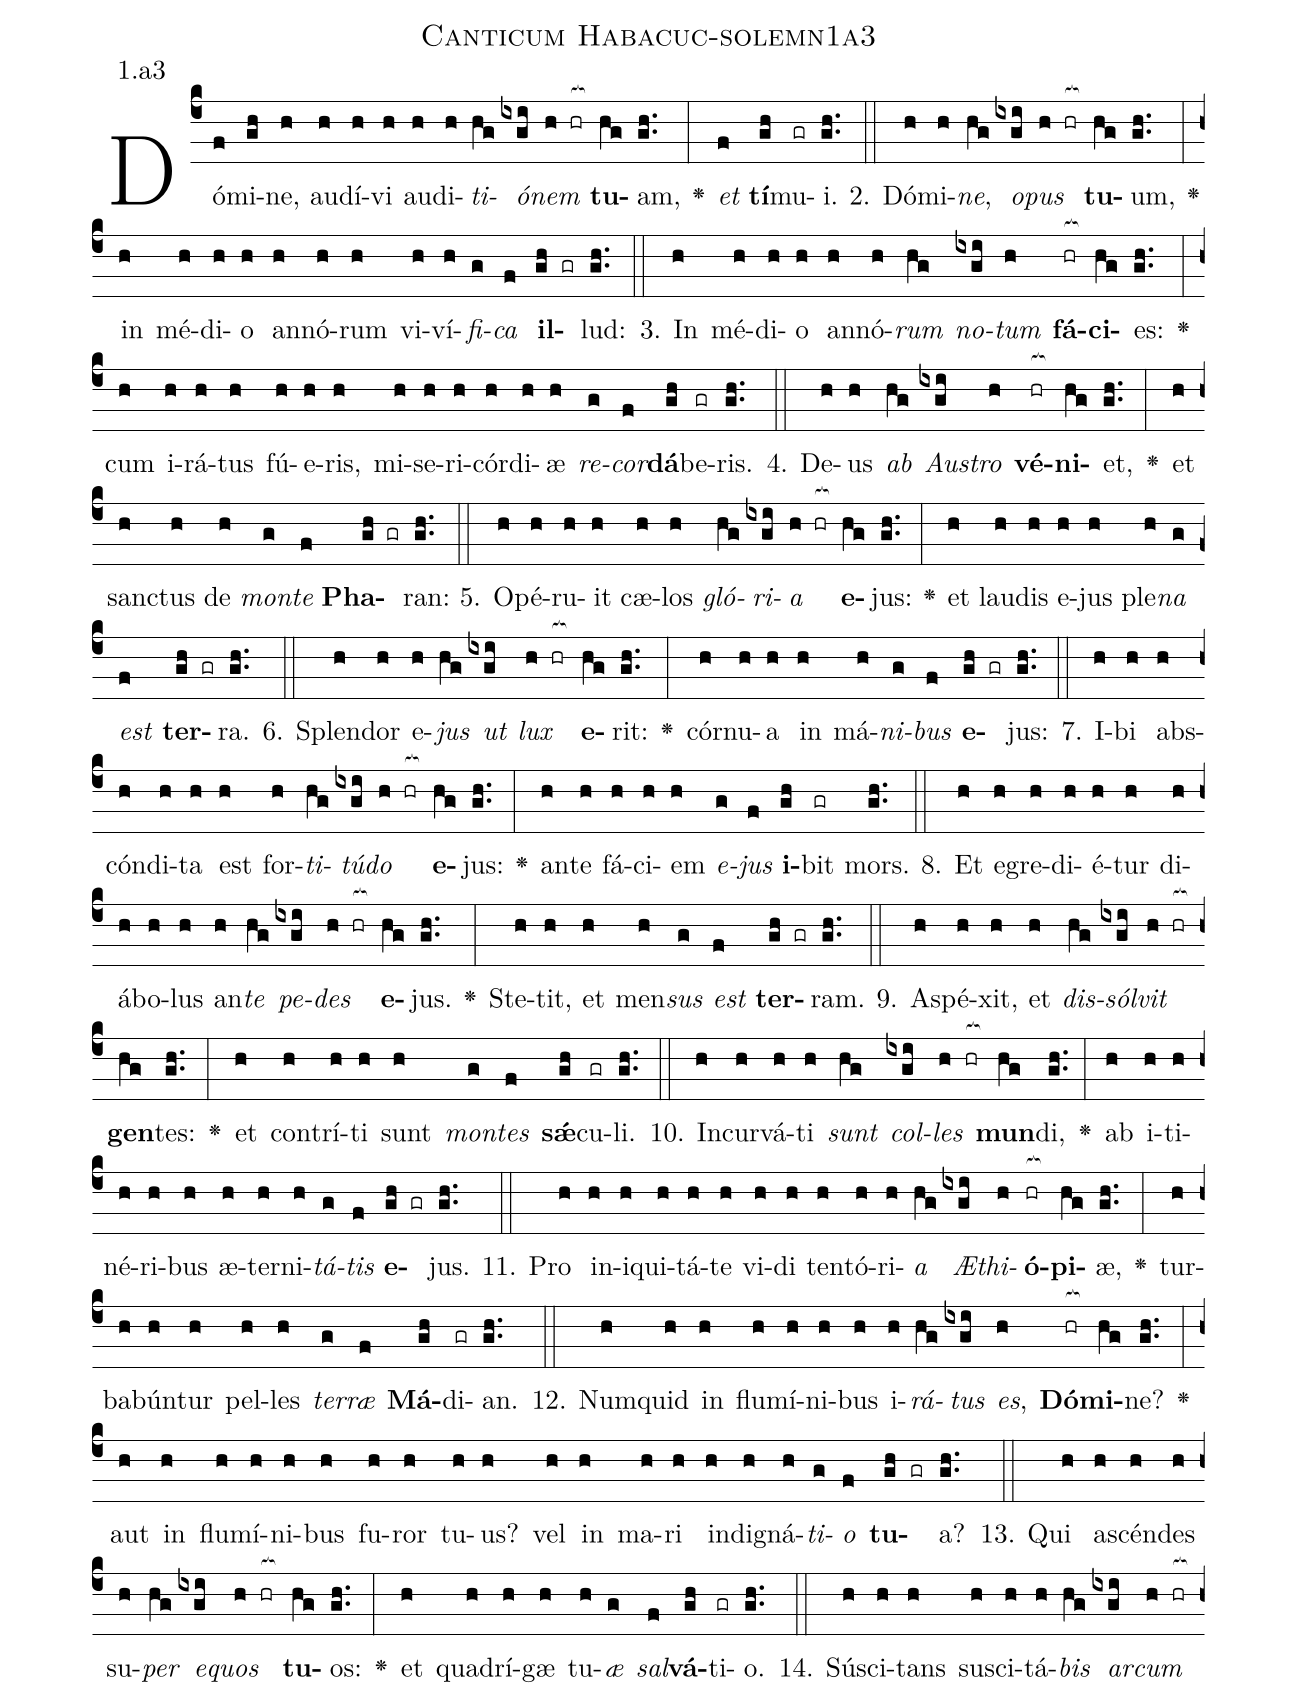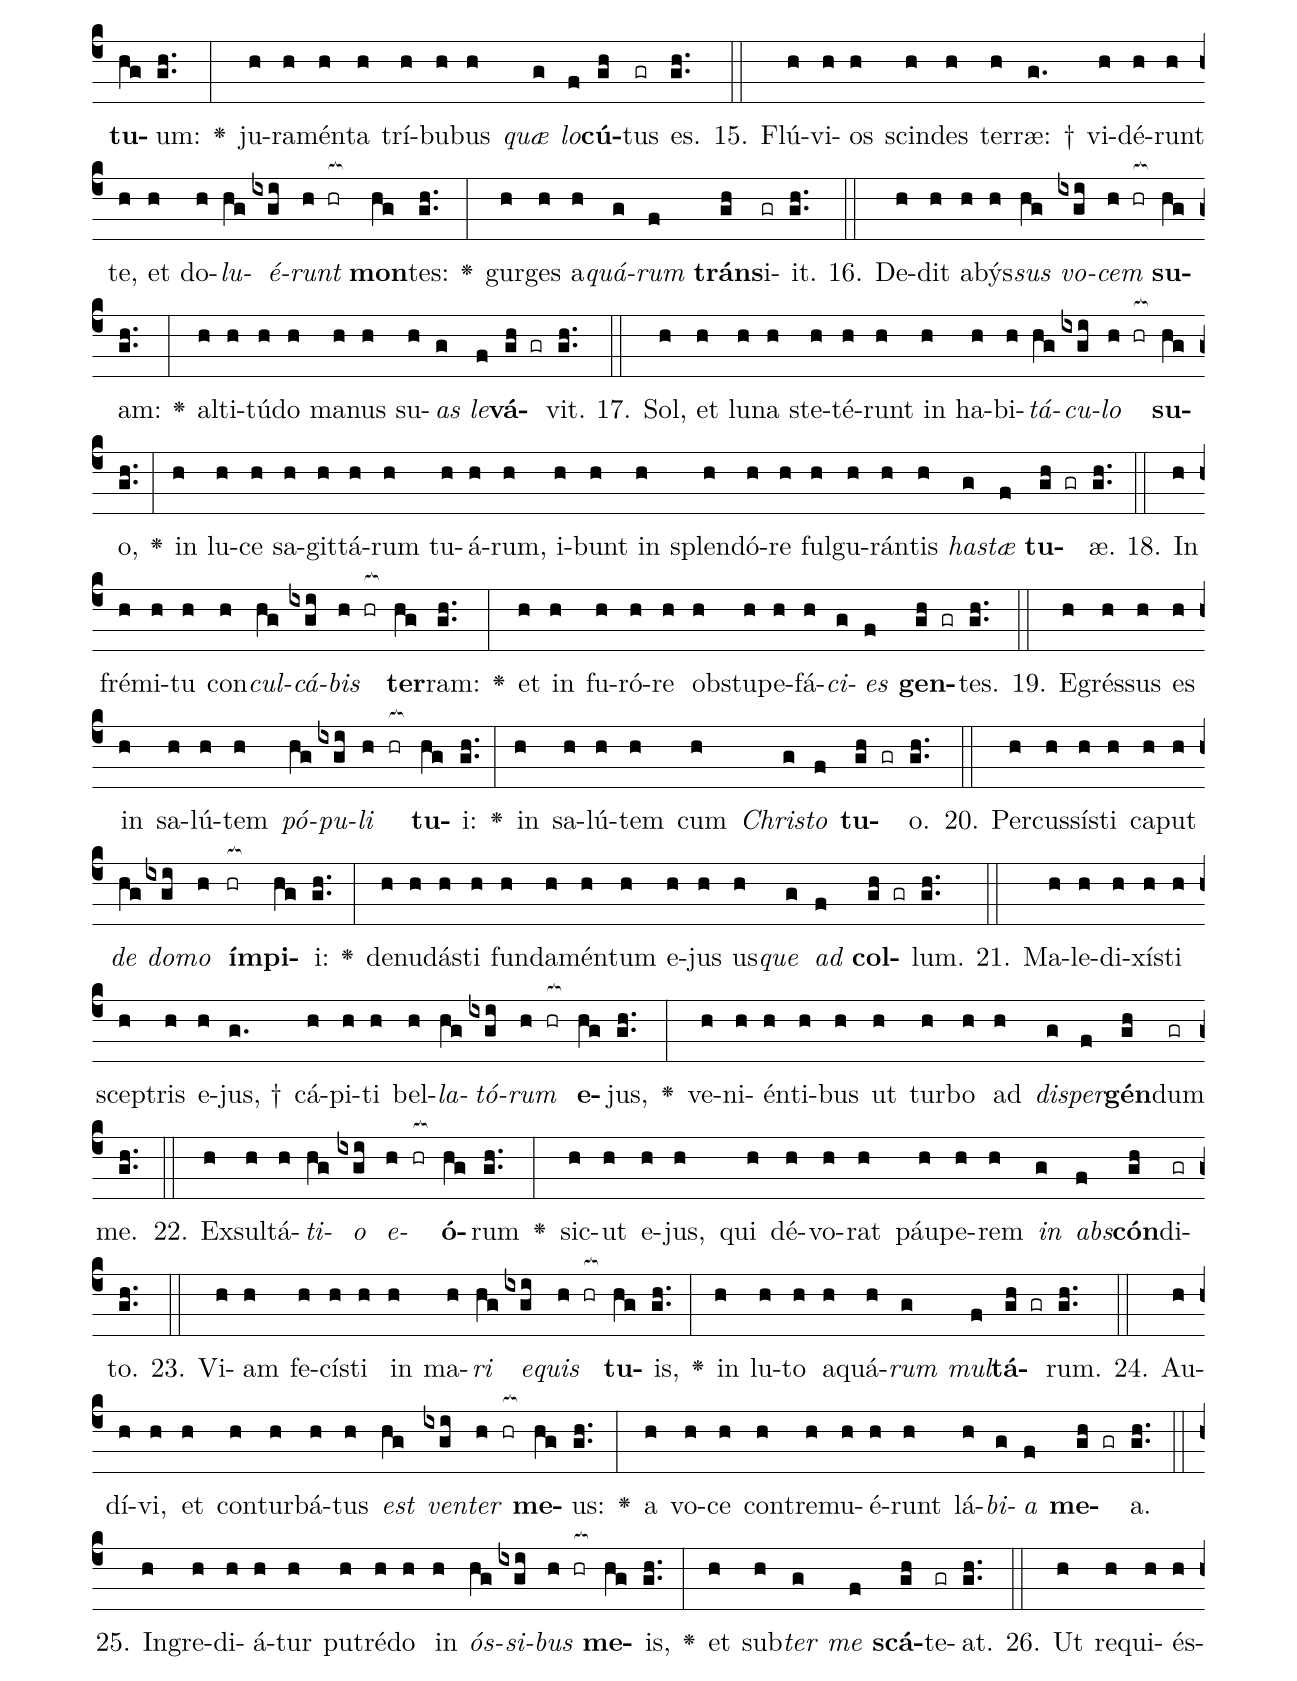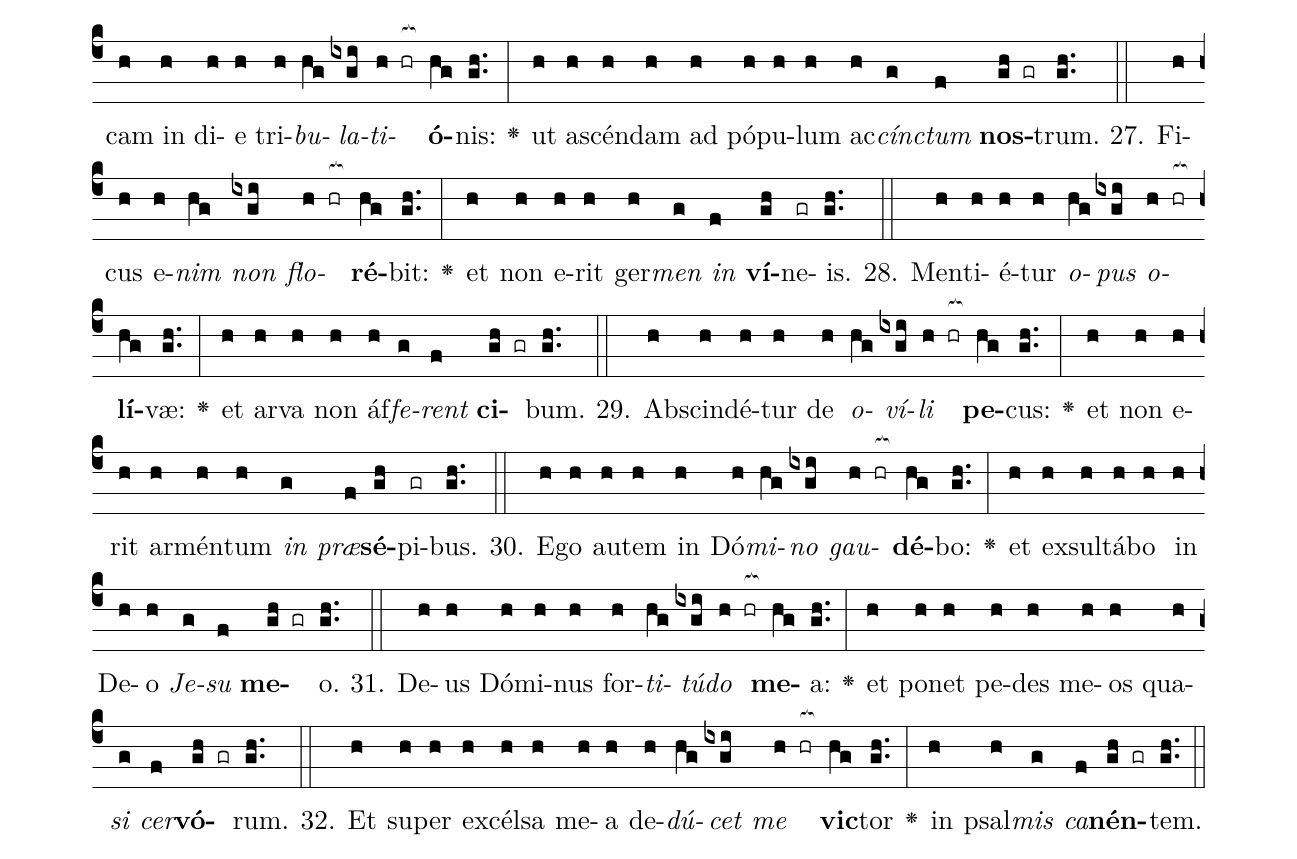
name: Canticum Habacuc-solemn1a3;
annotation: 1.a3;
%%
(c4)Dó(f)mi(gh)ne,(h) au(h)dí(h)vi(h) au(h)di(h)<i>ti</i>(hg)<i>ó</i>(ixgi)<i>nem</i>(h hr[ocb:1{]) <b>tu</b>(hg[ocb:0}])am,(gh..) <v>\greheightstar</v>(:) <i>et</i>(f) <b>tí</b>(gh)mu(gr)i.(gh..) (::)
2. Dó(h)mi(h)<i>ne</i>,(hg) <i>o</i>(ixgi)<i>pus</i>(h hr[ocb:1{]) <b>tu</b>(hg[ocb:0}])um,(gh..) <v>\greheightstar</v>(:) in(h) mé(h)di(h)o(h) an(h)nó(h)rum(h) vi(h)ví(h)<i>fi</i>(g)<i>ca</i>(f) <b>il</b>(gh gr)lud:(gh..) (::)
3. In(h) mé(h)di(h)o(h) an(h)nó(h)<i>rum</i>(hg) <i>no</i>(ixgi)<i>tum</i>(h) <b>fá</b>(hr[ocb:1{])<b>ci</b>(hg[ocb:0}])es:(gh..) <v>\greheightstar</v>(:) cum(h) i(h)rá(h)tus(h) fú(h)e(h)ris,(h) mi(h)se(h)ri(h)cór(h)di(h)æ(h) <i>re</i>(g)<i>cor</i>(f)<b>dá</b>(gh)be(gr)ris.(gh..) (::)
4. De(h)us(h) <i>ab</i>(hg) <i>Aus</i>(ixgi)<i>tro</i>(h) <b>vé</b>(hr[ocb:1{])<b>ni</b>(hg[ocb:0}])et,(gh..) <v>\greheightstar</v>(:) et(h) sanc(h)tus(h) de(h) <i>mon</i>(g)<i>te</i>(f) <b>Pha</b>(gh gr)ran:(gh..) (::)
5. O(h)pé(h)ru(h)it(h) cæ(h)los(h) <i>gló</i>(hg)<i>ri</i>(ixgi)<i>a</i>(h hr[ocb:1{]) <b>e</b>(hg[ocb:0}])jus:(gh..) <v>\greheightstar</v>(:) et(h) lau(h)dis(h) e(h)jus(h) ple(h)<i>na</i>(g) <i>est</i>(f) <b>ter</b>(gh gr)ra.(gh..) (::)
6. Splen(h)dor(h) e(h)<i>jus</i>(hg) <i>ut</i>(ixgi) <i>lux</i>(h hr[ocb:1{]) <b>e</b>(hg[ocb:0}])rit:(gh..) <v>\greheightstar</v>(:) cór(h)nu(h)a(h) in(h) má(h)<i>ni</i>(g)<i>bus</i>(f) <b>e</b>(gh gr)jus:(gh..) (::)
7. I(h)bi(h) abs(h)cón(h)di(h)ta(h) est(h) for(h)<i>ti</i>(hg)<i>tú</i>(ixgi)<i>do</i>(h hr[ocb:1{]) <b>e</b>(hg[ocb:0}])jus:(gh..) <v>\greheightstar</v>(:) an(h)te(h) fá(h)ci(h)em(h) <i>e</i>(g)<i>jus</i>(f) <b>i</b>(gh)bit(gr) mors.(gh..) (::)
8. Et(h) e(h)gre(h)di(h)é(h)tur(h) di(h)á(h)bo(h)lus(h) an(h)<i>te</i>(hg) <i>pe</i>(ixgi)<i>des</i>(h hr[ocb:1{]) <b>e</b>(hg[ocb:0}])jus.(gh..) <v>\greheightstar</v>(:) Ste(h)tit,(h) et(h) men(h)<i>sus</i>(g) <i>est</i>(f) <b>ter</b>(gh gr)ram.(gh..) (::)
9. A(h)spé(h)xit,(h) et(h) <i>dis</i>(hg)<i>sól</i>(ixgi)<i>vit</i>(h hr[ocb:1{]) <b>gen</b>(hg[ocb:0}])tes:(gh..) <v>\greheightstar</v>(:) et(h) con(h)trí(h)ti(h) sunt(h) <i>mon</i>(g)<i>tes</i>(f) <b>sǽ</b>(gh)cu(gr)li.(gh..) (::)
10. In(h)cur(h)vá(h)ti(h) <i>sunt</i>(hg) <i>col</i>(ixgi)<i>les</i>(h hr[ocb:1{]) <b>mun</b>(hg[ocb:0}])di,(gh..) <v>\greheightstar</v>(:) ab(h) i(h)ti(h)né(h)ri(h)bus(h) æ(h)ter(h)ni(h)<i>tá</i>(g)<i>tis</i>(f) <b>e</b>(gh gr)jus.(gh..) (::)
11. Pro(h) in(h)i(h)qui(h)tá(h)te(h) vi(h)di(h) ten(h)tó(h)ri(h)<i>a</i>(hg) <i>Æ</i>(ixgi)<i>thi</i>(h)<b>ó</b>(hr[ocb:1{])<b>pi</b>(hg[ocb:0}])æ,(gh..) <v>\greheightstar</v>(:) tur(h)ba(h)bún(h)tur(h) pel(h)les(h) <i>ter</i>(g)<i>ræ</i>(f) <b>Má</b>(gh)di(gr)an.(gh..) (::)
12. Num(h)quid(h) in(h) flu(h)mí(h)ni(h)bus(h) i(h)<i>rá</i>(hg)<i>tus</i>(ixgi) <i>es</i>,(h) <b>Dó</b>(hr[ocb:1{])<b>mi</b>(hg[ocb:0}])ne?(gh..) <v>\greheightstar</v>(:) aut(h) in(h) flu(h)mí(h)ni(h)bus(h) fu(h)ror(h) tu(h)us?(h) vel(h) in(h) ma(h)ri(h) in(h)di(h)gná(h)<i>ti</i>(g)<i>o</i>(f) <b>tu</b>(gh gr)a?(gh..) (::)
13. Qui(h) a(h)scén(h)des(h) su(h)<i>per</i>(hg) <i>e</i>(ixgi)<i>quos</i>(h hr[ocb:1{]) <b>tu</b>(hg[ocb:0}])os:(gh..) <v>\greheightstar</v>(:) et(h) qua(h)drí(h)gæ(h) tu(h)<i>æ</i>(g) <i>sal</i>(f)<b>vá</b>(gh)ti(gr)o.(gh..) (::)
14. Sú(h)sci(h)tans(h) su(h)sci(h)tá(h)<i>bis</i>(hg) <i>ar</i>(ixgi)<i>cum</i>(h hr[ocb:1{]) <b>tu</b>(hg[ocb:0}])um:(gh..) <v>\greheightstar</v>(:) ju(h)ra(h)mén(h)ta(h) trí(h)bu(h)bus(h) <i>quæ</i>(g) <i>lo</i>(f)<b>cú</b>(gh)tus(gr) es.(gh..) (::)
15. Flú(h)vi(h)os(h) scin(h)des(h) ter(h)ræ: †(g.) vi(h)dé(h)runt(h) te,(h) et(h) do(h)<i>lu</i>(hg)<i>é</i>(ixgi)<i>runt</i>(h hr[ocb:1{]) <b>mon</b>(hg[ocb:0}])tes:(gh..) <v>\greheightstar</v>(:) gur(h)ges(h) a(h)<i>quá</i>(g)<i>rum</i>(f) <b>tráns</b>(gh)i(gr)it.(gh..) (::)
16. De(h)dit(h) a(h)býs(h)<i>sus</i>(hg) <i>vo</i>(ixgi)<i>cem</i>(h hr[ocb:1{]) <b>su</b>(hg[ocb:0}])am:(gh..) <v>\greheightstar</v>(:) al(h)ti(h)tú(h)do(h) ma(h)nus(h) su(h)<i>as</i>(g) <i>le</i>(f)<b>vá</b>(gh gr)vit.(gh..) (::)
17. Sol,(h) et(h) lu(h)na(h) ste(h)té(h)runt(h) in(h) ha(h)bi(h)<i>tá</i>(hg)<i>cu</i>(ixgi)<i>lo</i>(h hr[ocb:1{]) <b>su</b>(hg[ocb:0}])o,(gh..) <v>\greheightstar</v>(:) in(h) lu(h)ce(h) sa(h)git(h)tá(h)rum(h) tu(h)á(h)rum,(h) i(h)bunt(h) in(h) splen(h)dó(h)re(h) ful(h)gu(h)rán(h)tis(h) <i>has</i>(g)<i>tæ</i>(f) <b>tu</b>(gh gr)æ.(gh..) (::)
18. In(h) fré(h)mi(h)tu(h) con(h)<i>cul</i>(hg)<i>cá</i>(ixgi)<i>bis</i>(h hr[ocb:1{]) <b>ter</b>(hg[ocb:0}])ram:(gh..) <v>\greheightstar</v>(:) et(h) in(h) fu(h)ró(h)re(h) ob(h)stu(h)pe(h)fá(h)<i>ci</i>(g)<i>es</i>(f) <b>gen</b>(gh gr)tes.(gh..) (::)
19. E(h)grés(h)sus(h) es(h) in(h) sa(h)lú(h)tem(h) <i>pó</i>(hg)<i>pu</i>(ixgi)<i>li</i>(h hr[ocb:1{]) <b>tu</b>(hg[ocb:0}])i:(gh..) <v>\greheightstar</v>(:) in(h) sa(h)lú(h)tem(h) cum(h) <i>Chris</i>(g)<i>to</i>(f) <b>tu</b>(gh gr)o.(gh..) (::)
20. Per(h)cus(h)sís(h)ti(h) ca(h)put(h) <i>de</i>(hg) <i>do</i>(ixgi)<i>mo</i>(h) <b>ím</b>(hr[ocb:1{])<b>pi</b>(hg[ocb:0}])i:(gh..) <v>\greheightstar</v>(:) de(h)nu(h)dás(h)ti(h) fun(h)da(h)mén(h)tum(h) e(h)jus(h) us(h)<i>que</i>(g) <i>ad</i>(f) <b>col</b>(gh gr)lum.(gh..) (::)
21. Ma(h)le(h)di(h)xís(h)ti(h) scep(h)tris(h) e(h)jus, †(g.) cá(h)pi(h)ti(h) bel(h)<i>la</i>(hg)<i>tó</i>(ixgi)<i>rum</i>(h hr[ocb:1{]) <b>e</b>(hg[ocb:0}])jus,(gh..) <v>\greheightstar</v>(:) ve(h)ni(h)én(h)ti(h)bus(h) ut(h) tur(h)bo(h) ad(h) <i>di</i>(g)<i>sper</i>(f)<b>gén</b>(gh)dum(gr) me.(gh..) (::)
22. Ex(h)sul(h)tá(h)<i>ti</i>(hg)<i>o</i>(ixgi) <i>e</i>(h hr[ocb:1{])<b>ó</b>(hg[ocb:0}])rum(gh..) <v>\greheightstar</v>(:) sic(h)ut(h) e(h)jus,(h) qui(h) dé(h)vo(h)rat(h) páu(h)pe(h)rem(h) <i>in</i>(g) <i>abs</i>(f)<b>cón</b>(gh)di(gr)to.(gh..) (::)
23. Vi(h)am(h) fe(h)cís(h)ti(h) in(h) ma(h)<i>ri</i>(hg) <i>e</i>(ixgi)<i>quis</i>(h hr[ocb:1{]) <b>tu</b>(hg[ocb:0}])is,(gh..) <v>\greheightstar</v>(:) in(h) lu(h)to(h) a(h)quá(h)<i>rum</i>(g) <i>mul</i>(f)<b>tá</b>(gh gr)rum.(gh..) (::)
24. Au(h)dí(h)vi,(h) et(h) con(h)tur(h)bá(h)tus(h) <i>est</i>(hg) <i>ven</i>(ixgi)<i>ter</i>(h hr[ocb:1{]) <b>me</b>(hg[ocb:0}])us:(gh..) <v>\greheightstar</v>(:) a(h) vo(h)ce(h) con(h)tre(h)mu(h)é(h)runt(h) lá(h)<i>bi</i>(g)<i>a</i>(f) <b>me</b>(gh gr)a.(gh..) (::)
25. In(h)gre(h)di(h)á(h)tur(h) pu(h)tré(h)do(h) in(h) <i>ós</i>(hg)<i>si</i>(ixgi)<i>bus</i>(h hr[ocb:1{]) <b>me</b>(hg[ocb:0}])is,(gh..) <v>\greheightstar</v>(:) et(h) sub(h)<i>ter</i>(g) <i>me</i>(f) <b>scá</b>(gh)te(gr)at.(gh..) (::)
26. Ut(h) re(h)qui(h)és(h)cam(h) in(h) di(h)e(h) tri(h)<i>bu</i>(hg)<i>la</i>(ixgi)<i>ti</i>(h hr[ocb:1{])<b>ó</b>(hg[ocb:0}])nis:(gh..) <v>\greheightstar</v>(:) ut(h) a(h)scén(h)dam(h) ad(h) pó(h)pu(h)lum(h) ac(h)<i>cínc</i>(g)<i>tum</i>(f) <b>nos</b>(gh gr)trum.(gh..) (::)
27. Fi(h)cus(h) e(h)<i>nim</i>(hg) <i>non</i>(ixgi) <i>flo</i>(h hr[ocb:1{])<b>ré</b>(hg[ocb:0}])bit:(gh..) <v>\greheightstar</v>(:) et(h) non(h) e(h)rit(h) ger(h)<i>men</i>(g) <i>in</i>(f) <b>ví</b>(gh)ne(gr)is.(gh..) (::)
28. Men(h)ti(h)é(h)tur(h) <i>o</i>(hg)<i>pus</i>(ixgi) <i>o</i>(h hr[ocb:1{])<b>lí</b>(hg[ocb:0}])væ:(gh..) <v>\greheightstar</v>(:) et(h) ar(h)va(h) non(h) áf(h)<i>fe</i>(g)<i>rent</i>(f) <b>ci</b>(gh gr)bum.(gh..) (::)
29. Ab(h)scin(h)dé(h)tur(h) de(h) <i>o</i>(hg)<i>ví</i>(ixgi)<i>li</i>(h hr[ocb:1{]) <b>pe</b>(hg[ocb:0}])cus:(gh..) <v>\greheightstar</v>(:) et(h) non(h) e(h)rit(h) ar(h)mén(h)tum(h) <i>in</i>(g) <i>præ</i>(f)<b>sé</b>(gh)pi(gr)bus.(gh..) (::)
30. E(h)go(h) au(h)tem(h) in(h) Dó(h)<i>mi</i>(hg)<i>no</i>(ixgi) <i>gau</i>(h hr[ocb:1{])<b>dé</b>(hg[ocb:0}])bo:(gh..) <v>\greheightstar</v>(:) et(h) ex(h)sul(h)tá(h)bo(h) in(h) De(h)o(h) <i>Je</i>(g)<i>su</i>(f) <b>me</b>(gh gr)o.(gh..) (::)
31. De(h)us(h) Dó(h)mi(h)nus(h) for(h)<i>ti</i>(hg)<i>tú</i>(ixgi)<i>do</i>(h hr[ocb:1{]) <b>me</b>(hg[ocb:0}])a:(gh..) <v>\greheightstar</v>(:) et(h) po(h)net(h) pe(h)des(h) me(h)os(h) qua(h)<i>si</i>(g) <i>cer</i>(f)<b>vó</b>(gh gr)rum.(gh..) (::)
32. Et(h) su(h)per(h) ex(h)cél(h)sa(h) me(h)a(h) de(h)<i>dú</i>(hg)<i>cet</i>(ixgi) <i>me</i>(h hr[ocb:1{]) <b>vic</b>(hg[ocb:0}])tor(gh..) <v>\greheightstar</v>(:) in(h) psal(h)<i>mis</i>(g) <i>ca</i>(f)<b>nén</b>(gh gr)tem.(gh..) (::)
